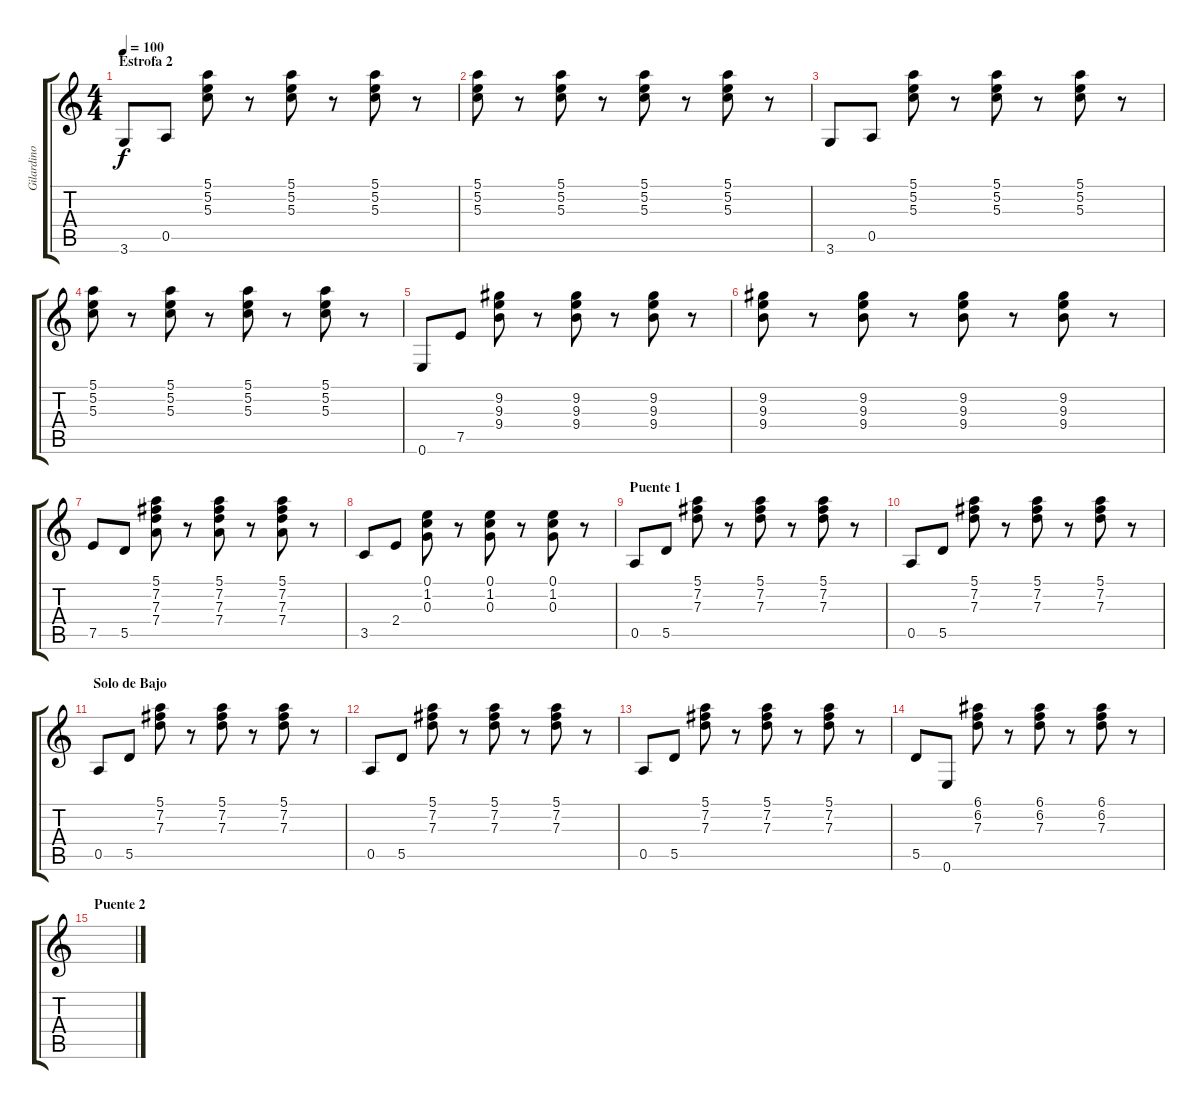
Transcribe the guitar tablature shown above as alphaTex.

\track ("Gilardino" "Gilardino") {instrument electricguitarclean}
\staff {score tabs}
\tuning (E4 B3 G3 D3 A2 E2) {hide}
\ts (4 4)
\section ("" "Estrofa 2")
\tempo 100
\clef g2
\ks c
3.6.8{dy f} 0.5.8 (5.1 5.2 5.3).8 r.8 (5.1 5.2 5.3).8 r.8 (5.1 5.2 5.3).8 r.8 |
(5.1 5.2 5.3).8 r.8 (5.1 5.2 5.3).8 r.8 (5.1 5.2 5.3).8 r.8 (5.1 5.2 5.3).8 r.8 |
3.6.8 0.5.8 (5.1 5.2 5.3).8 r.8 (5.1 5.2 5.3).8 r.8 (5.1 5.2 5.3).8 r.8 |
(5.1 5.2 5.3).8 r.8 (5.1 5.2 5.3).8 r.8 (5.1 5.2 5.3).8 r.8 (5.1 5.2 5.3).8 r.8 |
0.6.8 7.5.8 (9.2 9.3 9.4).8 r.8 (9.2 9.3 9.4).8 r.8 (9.2 9.3 9.4).8 r.8 |
(9.2 9.3 9.4).8 r.8 (9.2 9.3 9.4).8 r.8 (9.2 9.3 9.4).8 r.8 (9.2 9.3 9.4).8 r.8 |
7.5.8 5.5.8 (5.1 7.2 7.3 7.4).8 r.8 (5.1 7.2 7.3 7.4).8 r.8 (5.1 7.2 7.3 7.4).8 r.8 |
3.5.8 2.4.8 (0.1 1.2 0.3).8 r.8 (0.1 1.2 0.3).8 r.8 (0.1 1.2 0.3).8 r.8 |
\section ("" "Puente 1")
0.5.8 5.5.8 (5.1 7.2 7.3).8 r.8 (5.1 7.2 7.3).8 r.8 (5.1 7.2 7.3).8 r.8 |
0.5.8 5.5.8 (5.1 7.2 7.3).8 r.8 (5.1 7.2 7.3).8 r.8 (5.1 7.2 7.3).8 r.8 |
\section ("" "Solo de Bajo")
0.5.8 5.5.8 (5.1 7.2 7.3).8 r.8 (5.1 7.2 7.3).8 r.8 (5.1 7.2 7.3).8 r.8 |
0.5.8 5.5.8 (5.1 7.2 7.3).8 r.8 (5.1 7.2 7.3).8 r.8 (5.1 7.2 7.3).8 r.8 |
0.5.8 5.5.8 (5.1 7.2 7.3).8 r.8 (5.1 7.2 7.3).8 r.8 (5.1 7.2 7.3).8 r.8 |
5.5.8 0.6.8 (6.1 6.2 7.3).8 r.8 (6.1 6.2 7.3).8 r.8 (6.1 6.2 7.3).8 r.8 |
\section ("" "Puente 2")
